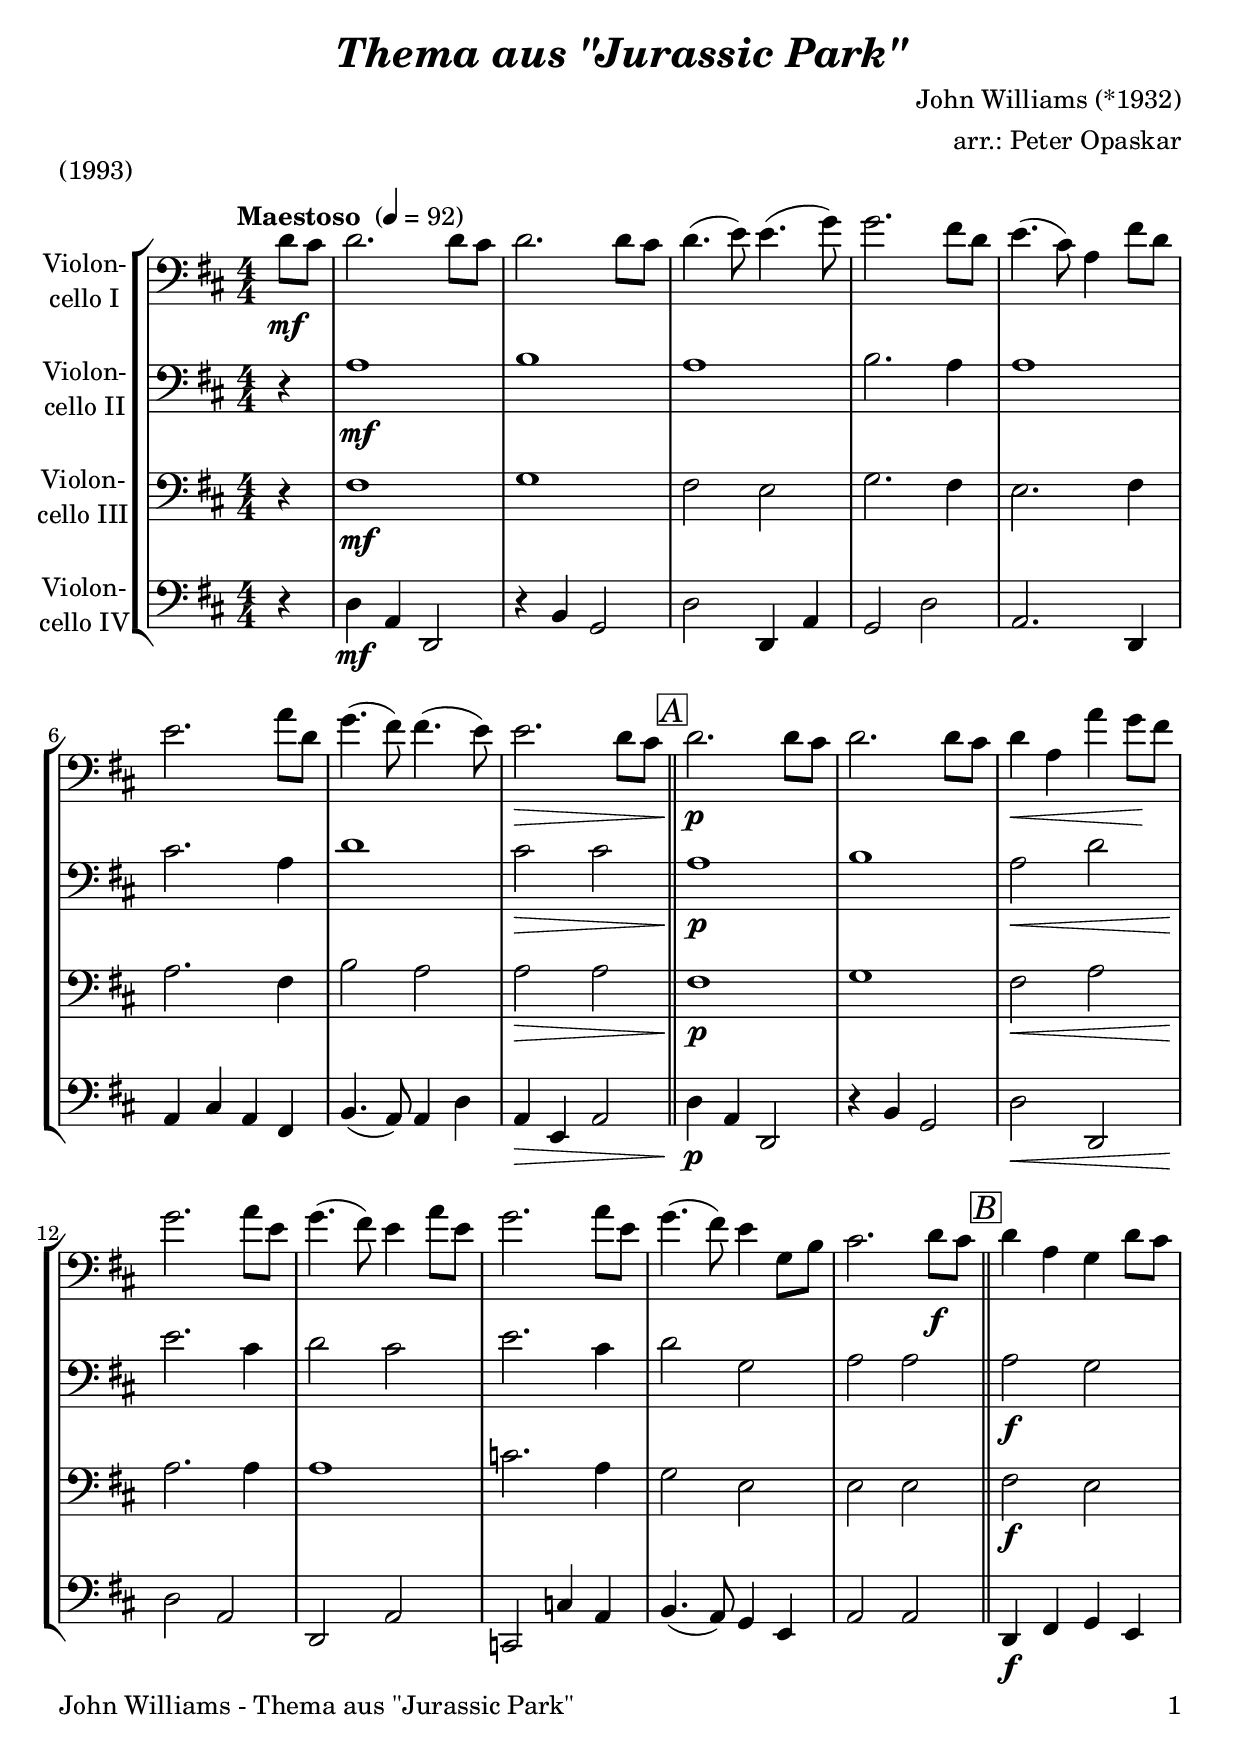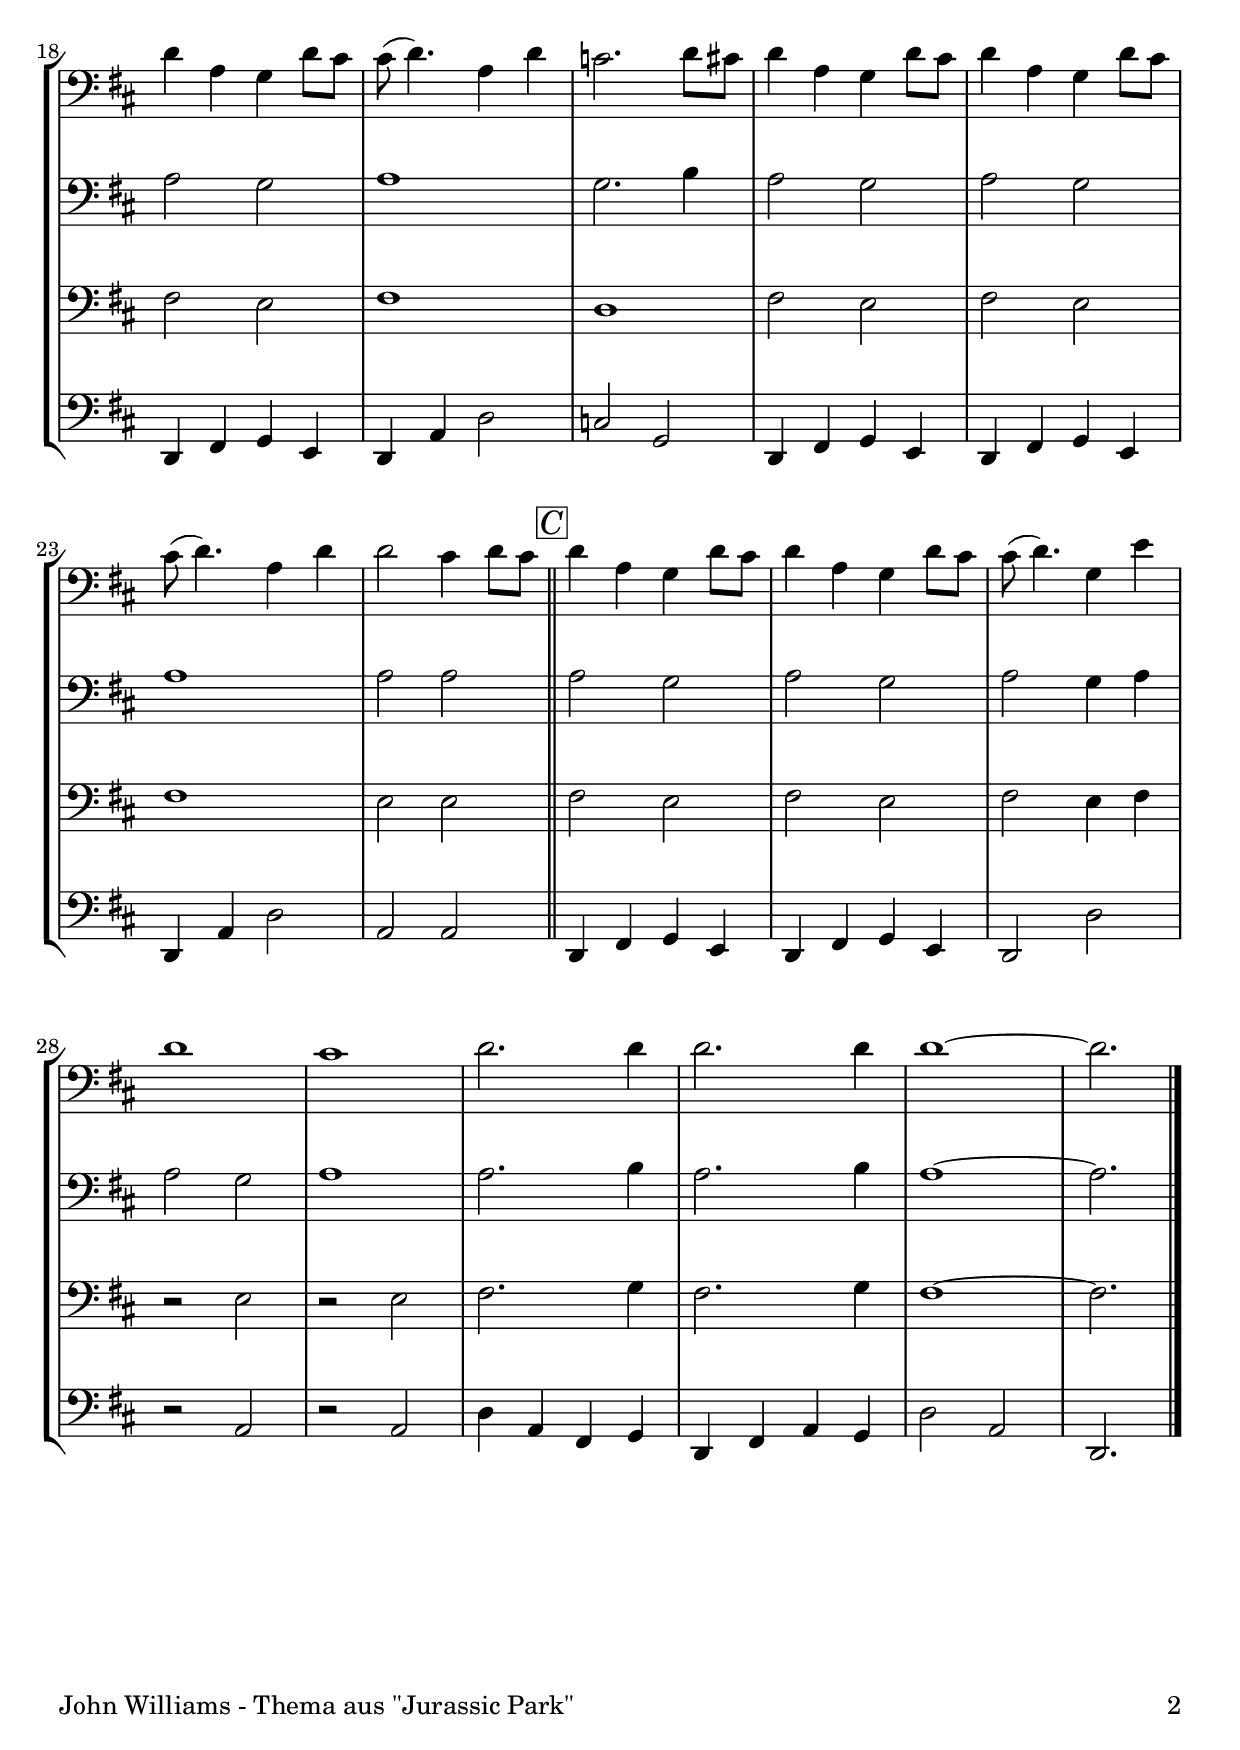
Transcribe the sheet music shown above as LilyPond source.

\version "2.18.2"
\include "deutsch.ly"
  
#(set-global-staff-size 22.5)

\header {
  title     = \markup \bold \italic "Thema aus \"Jurassic Park\""
  composer  = "John Williams (*1932)"
  arranger  = "arr.: Peter Opaskar"
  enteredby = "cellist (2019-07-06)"
  piece     = "(1993)"
}

voiceconsts = {
  \key b \major
  \time 4/4
  \clef "bass"
  \numericTimeSignature
  \compressFullBarRests
  % Set default beaming for all staves
%  \set Timing.beamExceptions = #'()
%  \set Timing.baseMoment     = #(ly:make-moment 1 4)
%  \set Timing.beatStructure  = #'(1 1 1)
  \tempo "Maestoso " 4=92
}

micl = "clarinet"
mifl = "flute"
miob = "oboe"
mifh = "french horn"
misx = "tenor sax"
mist = "string ensemble 1"
miba = "cello"
mivc = "bassoon"

boxa = { \bar "||" \mark \markup \box \italic "A" }
boxb = { \bar "||" \mark \markup \box \italic "B" }
boxc = { \bar "||" \mark \markup \box \italic "C" }

va = \relative c' {
  \voiceconsts
  
  \partial 4 b8\mf a
  b2. b8 a
  b2. b8 a
  b4.( c8) c4.( es8)
  es2. d8 b
  c4.( a8) f4 d'8 b

  c2. f8 b,
  es4.( d8) d4.( c8)
  c2.\> b8 a \boxa
  b2.\!\p b8 a
  b2. b8 a
  b4\< f f' es8\! d

  es2. f8 c
  es4.( d8) c4 f8 c
  es2.
  f8 c
  es4.( d8) c4 es,8 g
  a2. b8\f a \boxb

  b4 f es b'8 a
  b4 f es b'8 a
  a( b4.) f4 b
  as2. b8 a
  b4 f es b'8 a

  b4 f es b'8 a
  a( b4.) f4 b
  b2 a4 b8 a \boxc
  b4 f es b'8 a
  b4 f es b'8 a

  a( b4.) es,4 c'
  b1
  a
  b2. b4
  b2. b4
  b1~
  b2. \bar "|."
}

vb = \relative c {
  \voiceconsts
  
  \partial 4 r4
  f1\mf
  g
  f
  g2. f4
  f1
  a2. f4
  b1
  a2\> a \boxa

  f1\!\p
  g
  f2\< b
  c2.\! a4
  b2 a
  c2. a4

  b2 es,
  f f \boxb
  f\f es
  f es
  f1
  es2. g4

  f2 es
  f es
  f1
  f2 f \boxc
  f es
  f es

  f es4 f
  f2 es
  f1
  f2. g4
  f2. g4
  f1~
  f2. \bar "|."
}

vc = \relative c {
  \voiceconsts
  
  \partial 4 r4
  d1\mf
  es
  d2 c
  es2. d4
  c2. d4
  f2. d4
  g2 f
  f\> f \boxa

  d1\!\p
  es
  d2\< f
  f2.\! f4
  f1
  as2. f4
  es2 c
  c c \boxb

  d\f c
  d c
  d1
  b
  d2 c
  d c
  d1
  c2 c \boxc

  d c
  d c
  d c4 d
  r2 c
  r c
  d2. es4

  d2. es4
  d1~
  d2. \bar "|."
}

vd = \relative c {
  \voiceconsts
  
  \partial 4 r4
  b\mf f b,2
  r4 g' es2
  b' b,4 f'
  es2 b'
  f2. b,4
  f' a f d

  g4.( f8) f4 b
  f\> c f2 \boxa
  b4\!\p f b,2
  r4 g' es2
  b'\< b,
  b'\! f
  b, f'

  as, as'4 f
  g4.( f8) es4 c
  f2 f \boxb
  b,4\f d es c
  b d es c
  b f' b2

  as es
  b4 d es c
  b d es c
  b f' b2
  f f \boxc
  b,4 d es c
  b d es c

  b2 b'
  r f
  r f
  b4 f d es
  b d f es
  b'2 f
  b,2. \bar "|."
}


music = \new StaffGroup <<
      \new Staff {
	\set Staff.midiInstrument = \miba
	\set Staff.instrumentName = \markup \center-column { "Violon-" "cello I" }
	\transpose b d' { \va }
      }

      \new Staff {
	\set Staff.midiInstrument = \miba
	\set Staff.instrumentName = \markup \center-column { "Violon-" "cello II" }
	\transpose b d' { \vb }
      }

      \new Staff {
	\set Staff.midiInstrument = \miba
	\set Staff.instrumentName = \markup \center-column { "Violon-" "cello III" }
	\transpose b d' { \vc }
      }

      \new Staff {
	\set Staff.midiInstrument = \miba
	\set Staff.instrumentName = \markup \center-column { "Violon-" "cello IV" }
	\transpose b d' { \vd }
      }
>>

\book {
   \paper {
    print-page-number = ##t
    print-first-page-number = ##t
    oddHeaderMarkup = \markup \null
    evenHeaderMarkup = \markup \null
    oddFooterMarkup = \markup {
      \fill-line {
        \on-the-fly #print-page-number-check-first
        "John Williams - Thema aus \"Jurassic Park\"" \fromproperty #'page:page-number-string
      }
    }
    evenFooterMarkup = \oddFooterMarkup
  } \score {
    \music
    \layout {}
  }

  \score {
    \unfoldRepeats \music

    \midi {
      \context {
        \Score
      }
    }
  }
}
